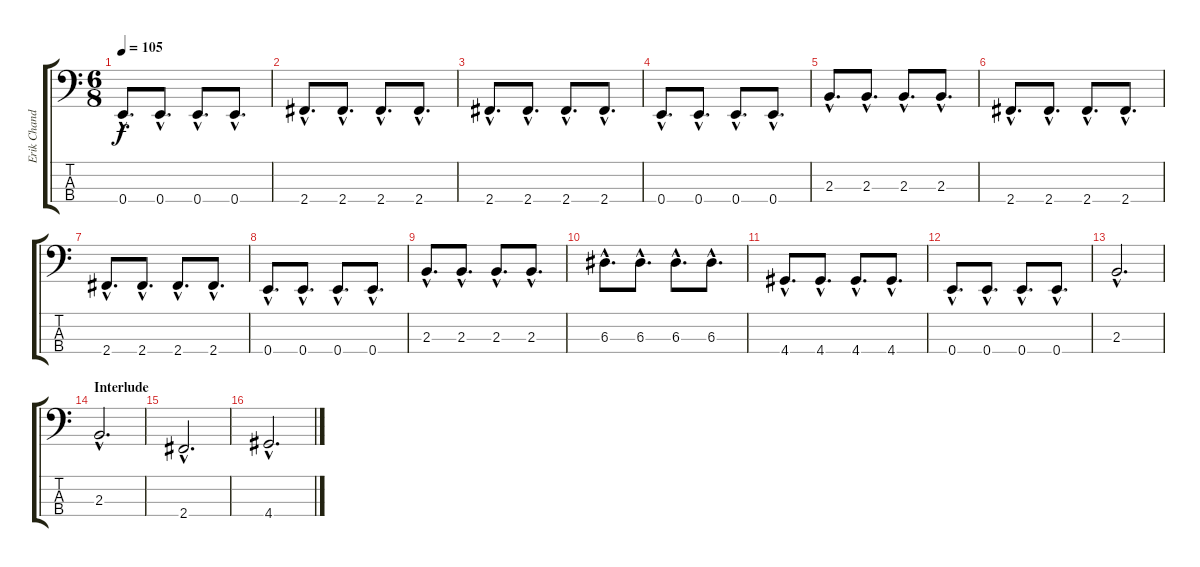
\track ("Erik Chandler - Bass" "Erik Chand") {instrument electricbassfinger}
\staff {score tabs}
\tuning (G2 D2 A1 E1) {hide}
\ts (6 8)
\tempo 105
\clef f4
\ks c
0.4{hac}.8{d dy f} 0.4{hac}.8{d} 0.4{hac}.8{d} 0.4{hac}.8{d} |
2.4{hac}.8{d} 2.4{hac}.8{d} 2.4{hac}.8{d} 2.4{hac}.8{d} |
2.4{hac}.8{d} 2.4{hac}.8{d} 2.4{hac}.8{d} 2.4{hac}.8{d} |
0.4{hac}.8{d} 0.4{hac}.8{d} 0.4{hac}.8{d} 0.4{hac}.8{d} |
2.3{hac}.8{d} 2.3{hac}.8{d} 2.3{hac}.8{d} 2.3{hac}.8{d} |
2.4{hac}.8{d} 2.4{hac}.8{d} 2.4{hac}.8{d} 2.4{hac}.8{d} |
2.4{hac}.8{d} 2.4{hac}.8{d} 2.4{hac}.8{d} 2.4{hac}.8{d} |
0.4{hac}.8{d} 0.4{hac}.8{d} 0.4{hac}.8{d} 0.4{hac}.8{d} |
2.3{hac}.8{d} 2.3{hac}.8{d} 2.3{hac}.8{d} 2.3{hac}.8{d} |
6.3{hac}.8{d} 6.3{hac}.8{d} 6.3{hac}.8{d} 6.3{hac}.8{d} |
4.4{hac}.8{d} 4.4{hac}.8{d} 4.4{hac}.8{d} 4.4{hac}.8{d} |
0.4{hac}.8{d} 0.4{hac}.8{d} 0.4{hac}.8{d} 0.4{hac}.8{d} |
2.3{hac}.2{d} |
\section ("" "Interlude")
2.3{hac}.2{d} |
2.4{hac}.2{d} |
4.4{hac}.2{d}
